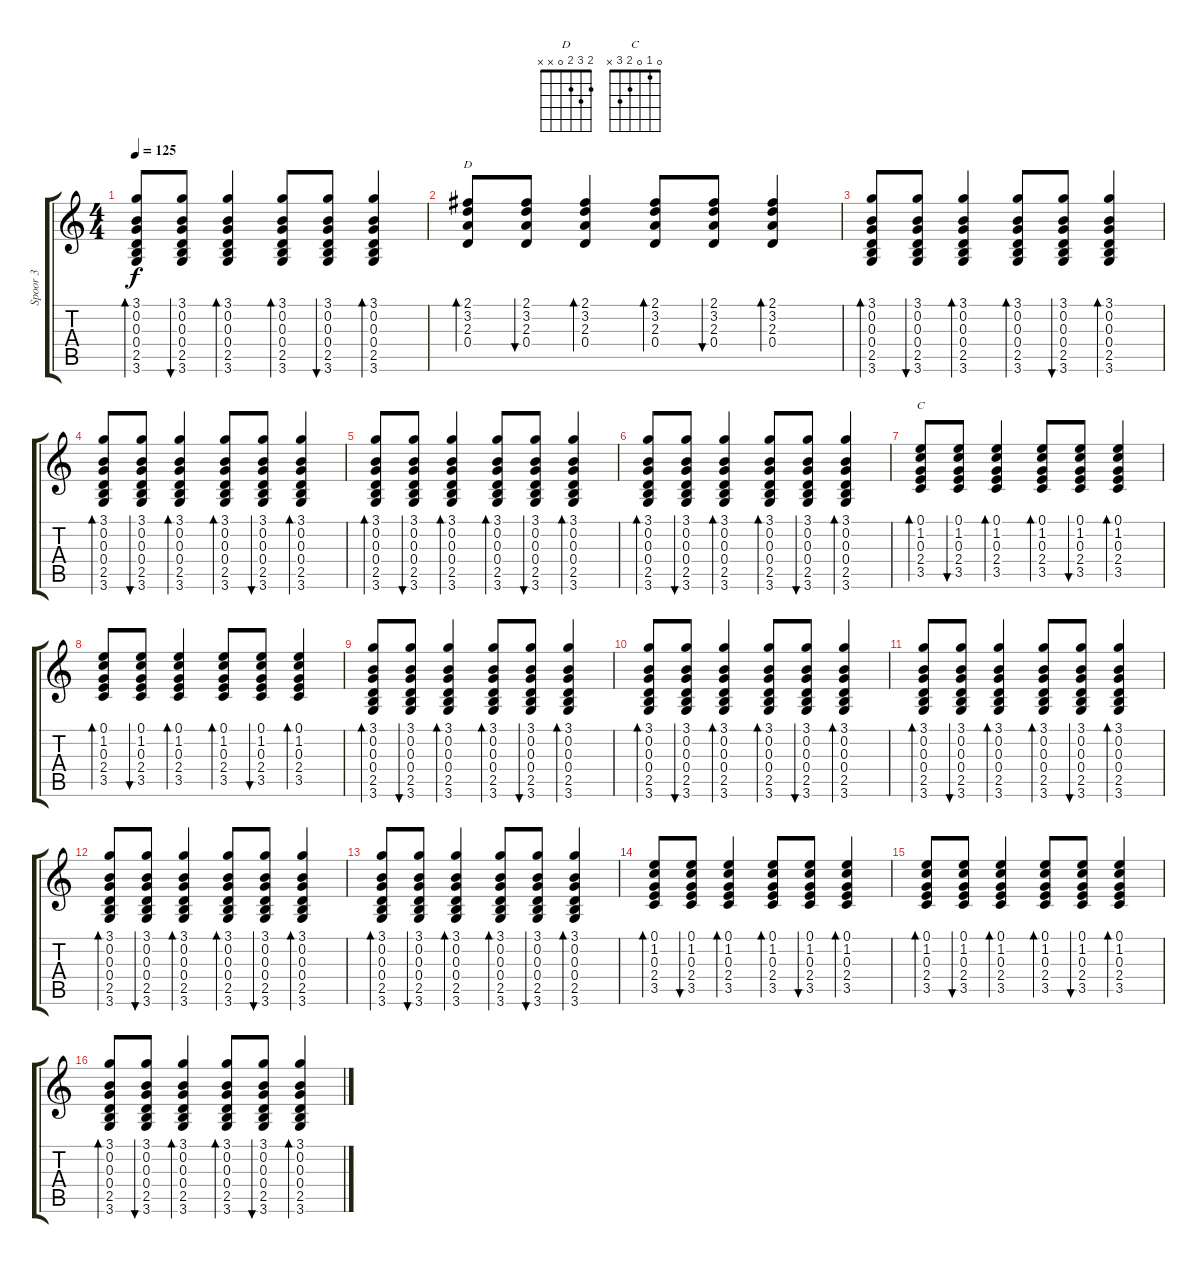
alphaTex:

\track ("Spoor 3" "Spoor 3") {instrument acousticguitarsteel}
\staff {score tabs}
\tuning (E4 B3 G3 D3 A2 E2) {hide}
\chord ("D" 2 3 2 0 x x)
\chord ("C" 0 1 0 2 3 x)
\ts (4 4)
\tempo 125
\clef g2
\ks c
(3.1 0.2 0.3 0.4 2.5 3.6).8{bd 60 dy f} (3.1 0.2 0.3 0.4 2.5 3.6).8{bu 60} (3.1 0.2 0.3 0.4 2.5 3.6).4{bd 30} (3.1 0.2 0.3 0.4 2.5 3.6).8{bd 30} (3.1 0.2 0.3 0.4 2.5 3.6).8{bu 60} (3.1 0.2 0.3 0.4 2.5 3.6).4{bd 30} |
(2.1 3.2 2.3 0.4).8{bd 60 ch "D"} (2.1 3.2 2.3 0.4).8{bu 60} (2.1 3.2 2.3 0.4).4{bd 30} (2.1 3.2 2.3 0.4).8{bd 30} (2.1 3.2 2.3 0.4).8{bu 60} (2.1 3.2 2.3 0.4).4{bd 30} |
(3.1 0.2 0.3 0.4 2.5 3.6).8{bd 60} (3.1 0.2 0.3 0.4 2.5 3.6).8{bu 60} (3.1 0.2 0.3 0.4 2.5 3.6).4{bd 30} (3.1 0.2 0.3 0.4 2.5 3.6).8{bd 30} (3.1 0.2 0.3 0.4 2.5 3.6).8{bu 60} (3.1 0.2 0.3 0.4 2.5 3.6).4{bd 30} |
(3.1 0.2 0.3 0.4 2.5 3.6).8{bd 60} (3.1 0.2 0.3 0.4 2.5 3.6).8{bu 60} (3.1 0.2 0.3 0.4 2.5 3.6).4{bd 30} (3.1 0.2 0.3 0.4 2.5 3.6).8{bd 30} (3.1 0.2 0.3 0.4 2.5 3.6).8{bu 60} (3.1 0.2 0.3 0.4 2.5 3.6).4{bd 30} |
(3.1 0.2 0.3 0.4 2.5 3.6).8{bd 60} (3.1 0.2 0.3 0.4 2.5 3.6).8{bu 60} (3.1 0.2 0.3 0.4 2.5 3.6).4{bd 30} (3.1 0.2 0.3 0.4 2.5 3.6).8{bd 30} (3.1 0.2 0.3 0.4 2.5 3.6).8{bu 60} (3.1 0.2 0.3 0.4 2.5 3.6).4{bd 30} |
(3.1 0.2 0.3 0.4 2.5 3.6).8{bd 60} (3.1 0.2 0.3 0.4 2.5 3.6).8{bu 60} (3.1 0.2 0.3 0.4 2.5 3.6).4{bd 30} (3.1 0.2 0.3 0.4 2.5 3.6).8{bd 30} (3.1 0.2 0.3 0.4 2.5 3.6).8{bu 60} (3.1 0.2 0.3 0.4 2.5 3.6).4{bd 30} |
(0.1 1.2 0.3 2.4 3.5).8{bd 60 ch "C"} (0.1 1.2 0.3 2.4 3.5).8{bu 60} (0.1 1.2 0.3 2.4 3.5).4{bd 60} (0.1 1.2 0.3 2.4 3.5).8{bd 60} (0.1 1.2 0.3 2.4 3.5).8{bu 60} (0.1 1.2 0.3 2.4 3.5).4{bd 60} |
(0.1 1.2 0.3 2.4 3.5).8{bd 60} (0.1 1.2 0.3 2.4 3.5).8{bu 60} (0.1 1.2 0.3 2.4 3.5).4{bd 60} (0.1 1.2 0.3 2.4 3.5).8{bd 60} (0.1 1.2 0.3 2.4 3.5).8{bu 60} (0.1 1.2 0.3 2.4 3.5).4{bd 60} |
(3.1 0.2 0.3 0.4 2.5 3.6).8{bd 60} (3.1 0.2 0.3 0.4 2.5 3.6).8{bu 60} (3.1 0.2 0.3 0.4 2.5 3.6).4{bd 30} (3.1 0.2 0.3 0.4 2.5 3.6).8{bd 30} (3.1 0.2 0.3 0.4 2.5 3.6).8{bu 60} (3.1 0.2 0.3 0.4 2.5 3.6).4{bd 30} |
(3.1 0.2 0.3 0.4 2.5 3.6).8{bd 60} (3.1 0.2 0.3 0.4 2.5 3.6).8{bu 60} (3.1 0.2 0.3 0.4 2.5 3.6).4{bd 30} (3.1 0.2 0.3 0.4 2.5 3.6).8{bd 30} (3.1 0.2 0.3 0.4 2.5 3.6).8{bu 60} (3.1 0.2 0.3 0.4 2.5 3.6).4{bd 30} |
(3.1 0.2 0.3 0.4 2.5 3.6).8{bd 60} (3.1 0.2 0.3 0.4 2.5 3.6).8{bu 60} (3.1 0.2 0.3 0.4 2.5 3.6).4{bd 30} (3.1 0.2 0.3 0.4 2.5 3.6).8{bd 30} (3.1 0.2 0.3 0.4 2.5 3.6).8{bu 60} (3.1 0.2 0.3 0.4 2.5 3.6).4{bd 30} |
(3.1 0.2 0.3 0.4 2.5 3.6).8{bd 60} (3.1 0.2 0.3 0.4 2.5 3.6).8{bu 60} (3.1 0.2 0.3 0.4 2.5 3.6).4{bd 30} (3.1 0.2 0.3 0.4 2.5 3.6).8{bd 30} (3.1 0.2 0.3 0.4 2.5 3.6).8{bu 60} (3.1 0.2 0.3 0.4 2.5 3.6).4{bd 30} |
(3.1 0.2 0.3 0.4 2.5 3.6).8{bd 60} (3.1 0.2 0.3 0.4 2.5 3.6).8{bu 60} (3.1 0.2 0.3 0.4 2.5 3.6).4{bd 30} (3.1 0.2 0.3 0.4 2.5 3.6).8{bd 30} (3.1 0.2 0.3 0.4 2.5 3.6).8{bu 60} (3.1 0.2 0.3 0.4 2.5 3.6).4{bd 30} |
(0.1 1.2 0.3 2.4 3.5).8{bd 60} (0.1 1.2 0.3 2.4 3.5).8{bu 60} (0.1 1.2 0.3 2.4 3.5).4{bd 60} (0.1 1.2 0.3 2.4 3.5).8{bd 60} (0.1 1.2 0.3 2.4 3.5).8{bu 60} (0.1 1.2 0.3 2.4 3.5).4{bd 60} |
(0.1 1.2 0.3 2.4 3.5).8{bd 60} (0.1 1.2 0.3 2.4 3.5).8{bu 60} (0.1 1.2 0.3 2.4 3.5).4{bd 60} (0.1 1.2 0.3 2.4 3.5).8{bd 60} (0.1 1.2 0.3 2.4 3.5).8{bu 60} (0.1 1.2 0.3 2.4 3.5).4{bd 60} |
(3.1 0.2 0.3 0.4 2.5 3.6).8{bd 60} (3.1 0.2 0.3 0.4 2.5 3.6).8{bu 60} (3.1 0.2 0.3 0.4 2.5 3.6).4{bd 30} (3.1 0.2 0.3 0.4 2.5 3.6).8{bd 30} (3.1 0.2 0.3 0.4 2.5 3.6).8{bu 60} (3.1 0.2 0.3 0.4 2.5 3.6).4{bd 30}
